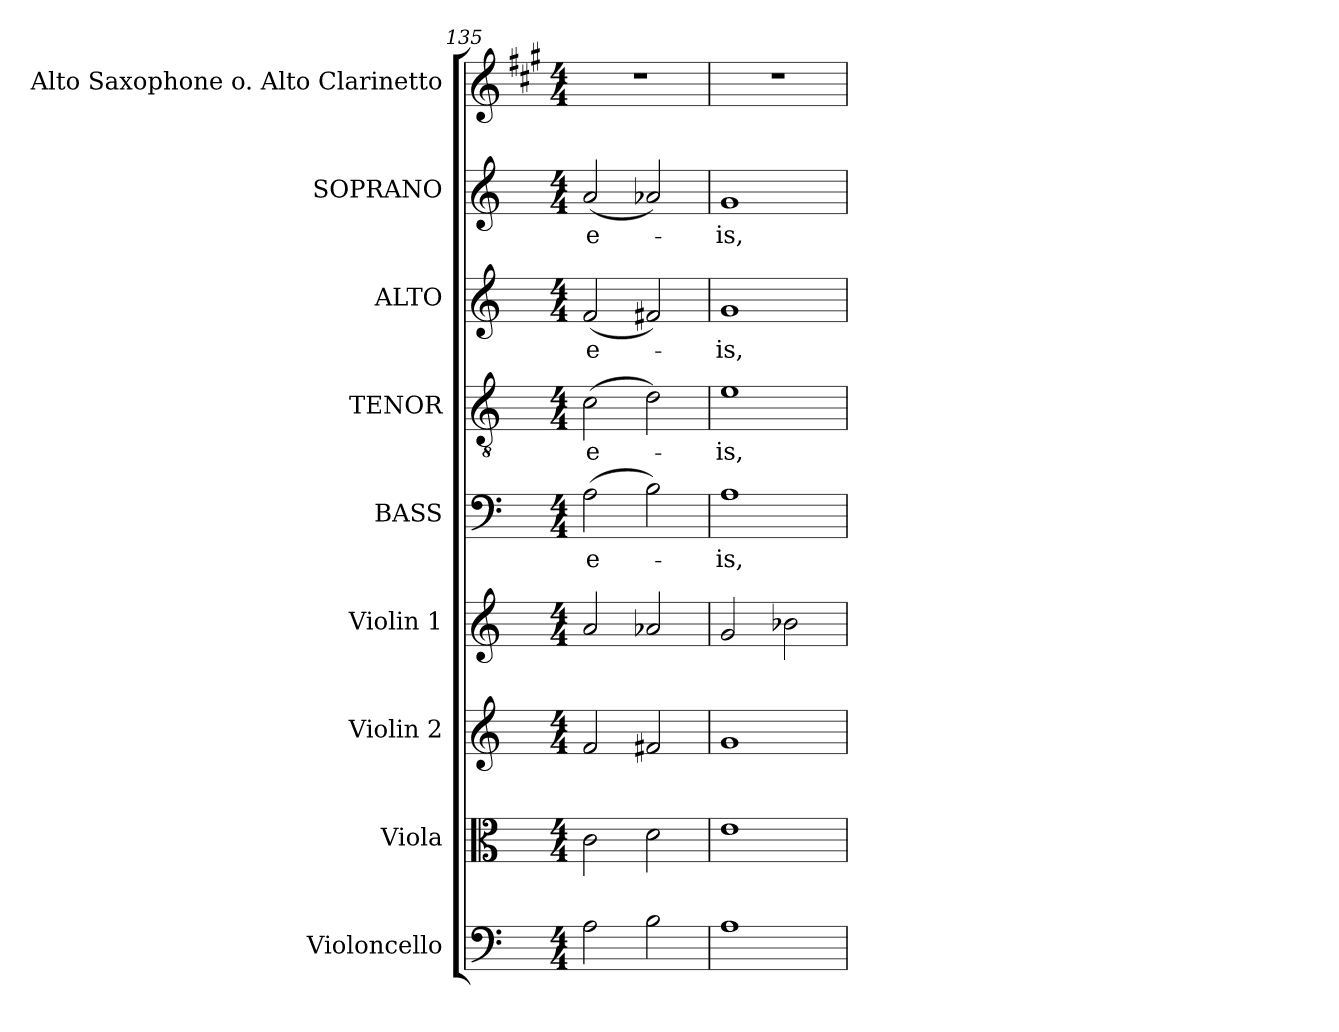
**kern	**kern	**kern	**kern	**kern	**text	**kern	**text	**kern	**text	**kern	**text	**kern
*part9	*part8	*part7	*part6	*part5	*part5	*part4	*part4	*part3	*part3	*part2	*part2	*part1
*staff9	*staff8	*staff7	*staff6	*staff5	*staff5	*staff4	*staff4	*staff3	*staff3	*staff2	*staff2	*staff1
*I"Violoncello	*I"Viola	*I"Violin 2	*I"Violin 1	*I"BASS	*	*I"TENOR	*	*I"ALTO	*	*I"SOPRANO	*	*I"Alto Saxophone o. Alto Clarinetto
*I'Vc.	*I'Vla.	*I'Vln. 2	*I'Vln. 1	*I'B.	*	*I'T.	*	*I'A.	*	*I'S.	*	*I'Alto Sax. o. Alto Clar.
*clefF4	*clefC3	*clefG2	*clefG2	*clefF4	*	*clefGv2	*	*clefG2	*	*clefG2	*	*clefG2
*	*	*	*	*	*	*ITrd7c12	*	*	*	*	*	*ITrd5c9
*k[]	*k[]	*k[]	*k[]	*k[]	*	*k[]	*	*k[]	*	*k[]	*	*k[]
*C:	*C:	*C:	*C:	*C:	*	*C:	*	*C:	*	*C:	*	*C:
*M4/4	*M4/4	*M4/4	*M4/4	*M4/4	*	*M4/4	*	*M4/4	*	*M4/4	*	*M4/4
=135	=135	=135	=135	=135	=135	=135	=135	=135	=135	=135	=135	=135
!	!	!	!	!	!LO:LY:b:color=#000000	!	!	!	!	!	!	!
!	!	!	!	!	!	!	!LO:LY:b:color=#000000	!	!	!	!	!
!	!	!	!	!	!	!	!	!	!LO:LY:b:color=#000000	!	!	!
!	!	!	!	!	!	!	!	!	!	!	!LO:LY:b:color=#000000	!
2Ai\	2ci\	2fi/	2ai/	(2Ai\	e-	(2Ci\	e-	(2fi/	e-	(2ai/	e-	1r
2Bi\	2di\	2f#Xi/	2a-Xi/	2Bi\)	.	2Di\)	.	2f#Xi/)	.	2a-Xi/)	.	.
!!LO:PB:g=z
=136	=136	=136	=136	=136	=136	=136	=136	=136	=136	=136	=136	=136
!	!	!	!	!	!LO:LY:b:color=#000000	!	!	!	!	!	!	!
!	!	!	!	!	!	!	!LO:LY:b:color=#000000	!	!	!	!	!
!	!	!	!	!	!	!	!	!	!LO:LY:b:color=#000000	!	!	!
!	!	!	!	!	!	!	!	!	!	!	!LO:LY:b:color=#000000	!
1Ai	1ei	1gi	2gi/	1Ai	-is,	1Ei	-is,	1gi	-is,	1gi	-is,	1r
.	.	.	2b-Xi\	.	.	.	.	.	.	.	.	.
=	=	=	=	=	=	=	=	=	=	=	=	=
*-	*-	*-	*-	*-	*-	*-	*-	*-	*-	*-	*-	*-
